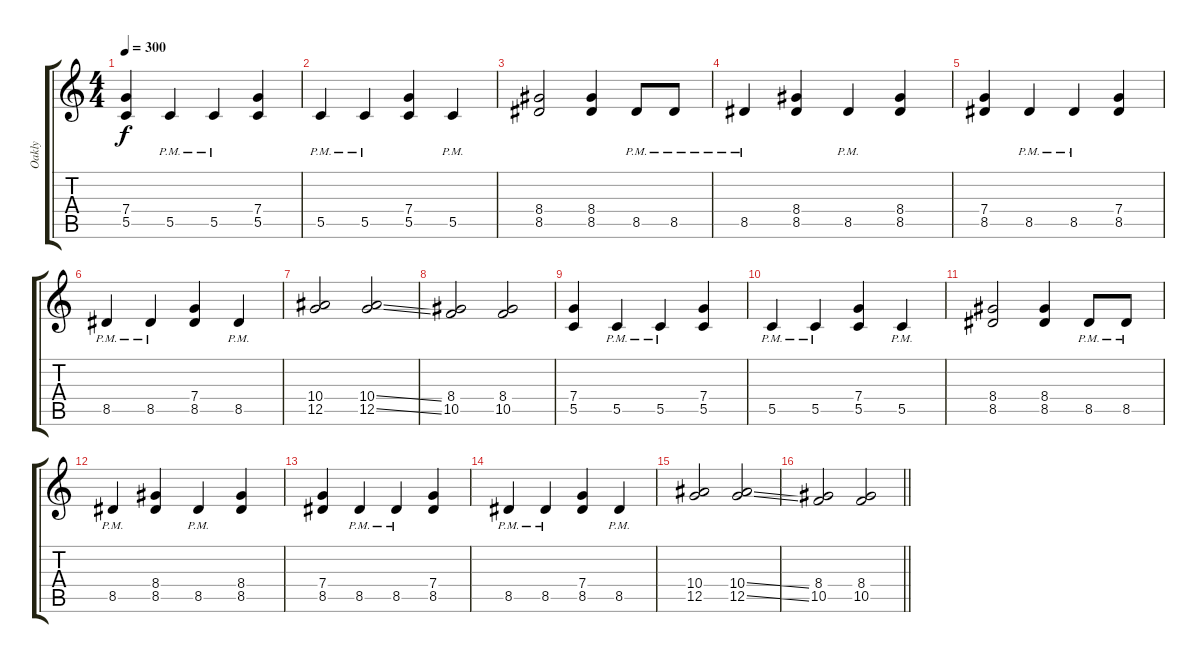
\track ("Oakly" "Oakly") {instrument distortionguitar}
\staff {score tabs}
\tuning (D4 A3 F3 C3 G2 D2) {hide}
\ts (4 4)
\tempo 300
\clef g2
\ks c
(7.4 5.5).4{dy f} 5.5{pm}.4 5.5{pm}.4 (7.4 5.5).4 |
5.5{pm}.4 5.5{pm}.4 (7.4 5.5).4 5.5{pm}.4 |
(8.4 8.5).2 (8.4 8.5).4 8.5{pm}.8 8.5{pm}.8 |
8.5{pm}.4 (8.4 8.5).4 8.5{pm}.4 (8.4 8.5).4 |
(7.4 8.5).4 8.5{pm}.4 8.5{pm}.4 (7.4 8.5).4 |
8.5{pm}.4 8.5{pm}.4 (7.4 8.5).4 8.5{pm}.4 |
(10.4 12.5).2 (10.4{ss} 12.5{ss}).2 |
(8.4 10.5).2 (8.4 10.5).2 |
(7.4 5.5).4 5.5{pm}.4 5.5{pm}.4 (7.4 5.5).4 |
5.5{pm}.4 5.5{pm}.4 (7.4 5.5).4 5.5{pm}.4 |
(8.4 8.5).2 (8.4 8.5).4 8.5{pm}.8 8.5{pm}.8 |
8.5{pm}.4 (8.4 8.5).4 8.5{pm}.4 (8.4 8.5).4 |
(7.4 8.5).4 8.5{pm}.4 8.5{pm}.4 (7.4 8.5).4 |
8.5{pm}.4 8.5{pm}.4 (7.4 8.5).4 8.5{pm}.4 |
(10.4 12.5).2 (10.4{ss} 12.5{ss}).2 |
\barLineRight lightlight
(8.4 10.5).2 (8.4 10.5).2
